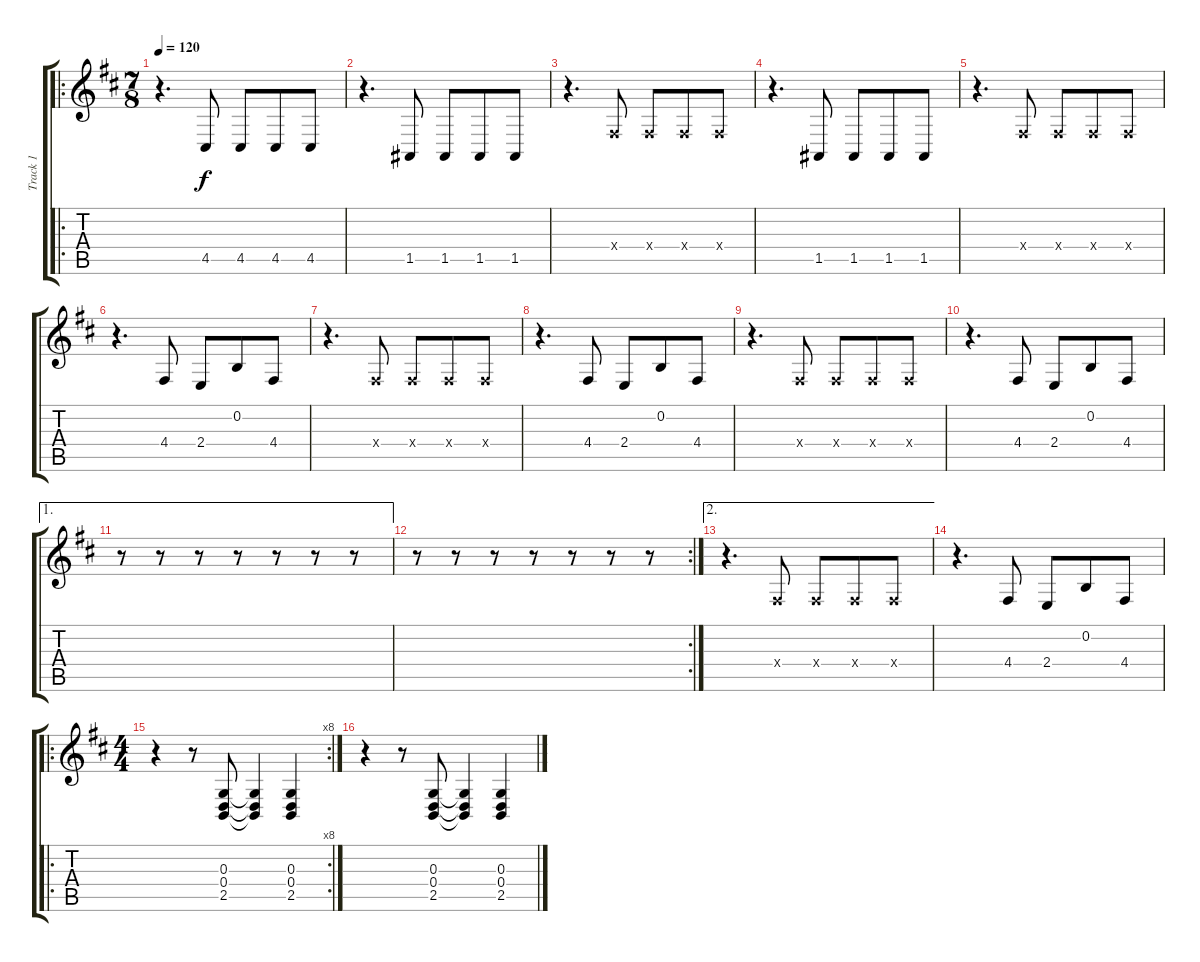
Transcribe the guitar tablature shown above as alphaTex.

\track ("Track 1" "Track 1") {instrument lead1square}
\staff {score tabs}
\tuning (E4 B3 G3 D3 A2 E2) {hide}
\ro
\ts (7 8)
\tempo 120
\clef g2
\ks d
r.4{d dy f} 4.5.8 4.5.8 4.5.8 4.5.8 |
r.4{d} 1.5.8 1.5.8 1.5.8 1.5.8 |
r.4{d} 4.4{x}.8 4.4{x}.8 4.4{x}.8 4.4{x}.8 |
r.4{d} 1.5.8 1.5.8 1.5.8 1.5.8 |
r.4{d} 4.4{x}.8 4.4{x}.8 4.4{x}.8 4.4{x}.8 |
r.4{d} 4.4.8 2.4.8 0.2.8 4.4.8 |
r.4{d} 4.4{x}.8 4.4{x}.8 4.4{x}.8 4.4{x}.8 |
r.4{d} 4.4.8 2.4.8 0.2.8 4.4.8 |
r.4{d} 4.4{x}.8 4.4{x}.8 4.4{x}.8 4.4{x}.8 |
r.4{d} 4.4.8 2.4.8 0.2.8 4.4.8 |
\ae 1
r.8 r.8 r.8 r.8 r.8 r.8 r.8 |
\rc 2
r.8 r.8 r.8 r.8 r.8 r.8 r.8 |
\ae 2
r.4{d} 4.4{x}.8 4.4{x}.8 4.4{x}.8 4.4{x}.8 |
r.4{d} 4.4.8 2.4.8 0.2.8 4.4.8 |
\ro
\rc 8
\ts (4 4)
r.4 r.8 (0.3 0.4 2.5).8 (0.3{t} 0.4{t} 2.5{t}).4 (0.3 0.4 2.5).4 |
r.4 r.8 (0.3 0.4 2.5).8 (0.3{t} 0.4{t} 2.5{t}).4 (0.3 0.4 2.5).4
